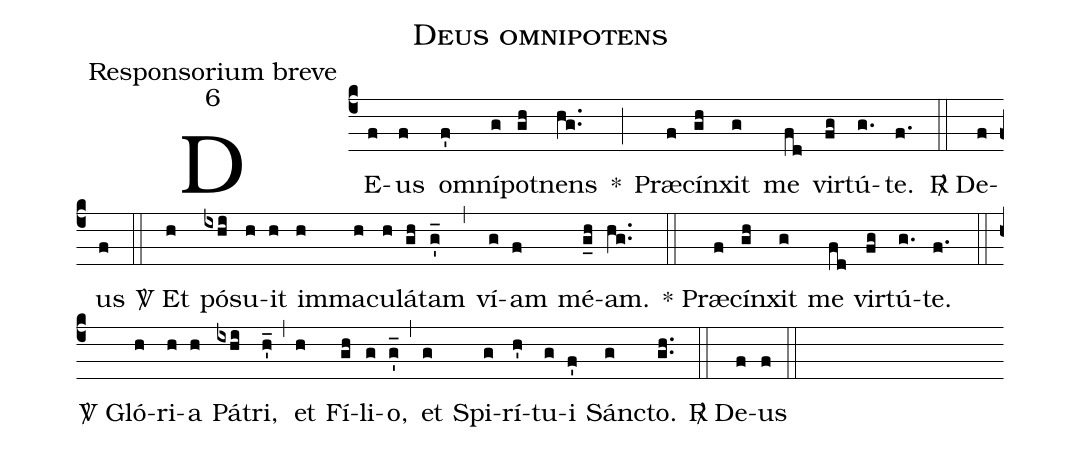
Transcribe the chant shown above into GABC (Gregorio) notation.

name:Deus omnipotens;
office-part:Responsorium breve;
mode:6;
%%
(c4)DE(f)us(f) o(f')mní(g)po(gh)tnens(hg..) *(;) Præ(f)cí(gh)nxit(g) me(fd) vir(fg)tú(g.)te.(f.) (::)
<sp>R/</sp>~De(f)us(f) (::)
<sp>V/</sp>~Et(h) pó(ixhi)su(h)it(h) im(h)ma(h)cu(h)lá(gh)tam(g'_) (,) ví(g)am(f) mé(g_h)am.(hg..) (::)
*~Præ(f)cí(gh)nxit(g) me(fd) vir(fg)tú(g.)te.(f.) (::)
<sp>V/</sp>~Gló(h)ri(h)a(h) Pá(ixhi)tri,(h'_) (,) et(h) Fí(gh)li(g)o,(g'_) (,) et(g) Spi(g)rí(h')tu(g)i(f') Sán(g)cto.(gh..) (::)
<sp>R/</sp>~De(f)us(f) (::)
